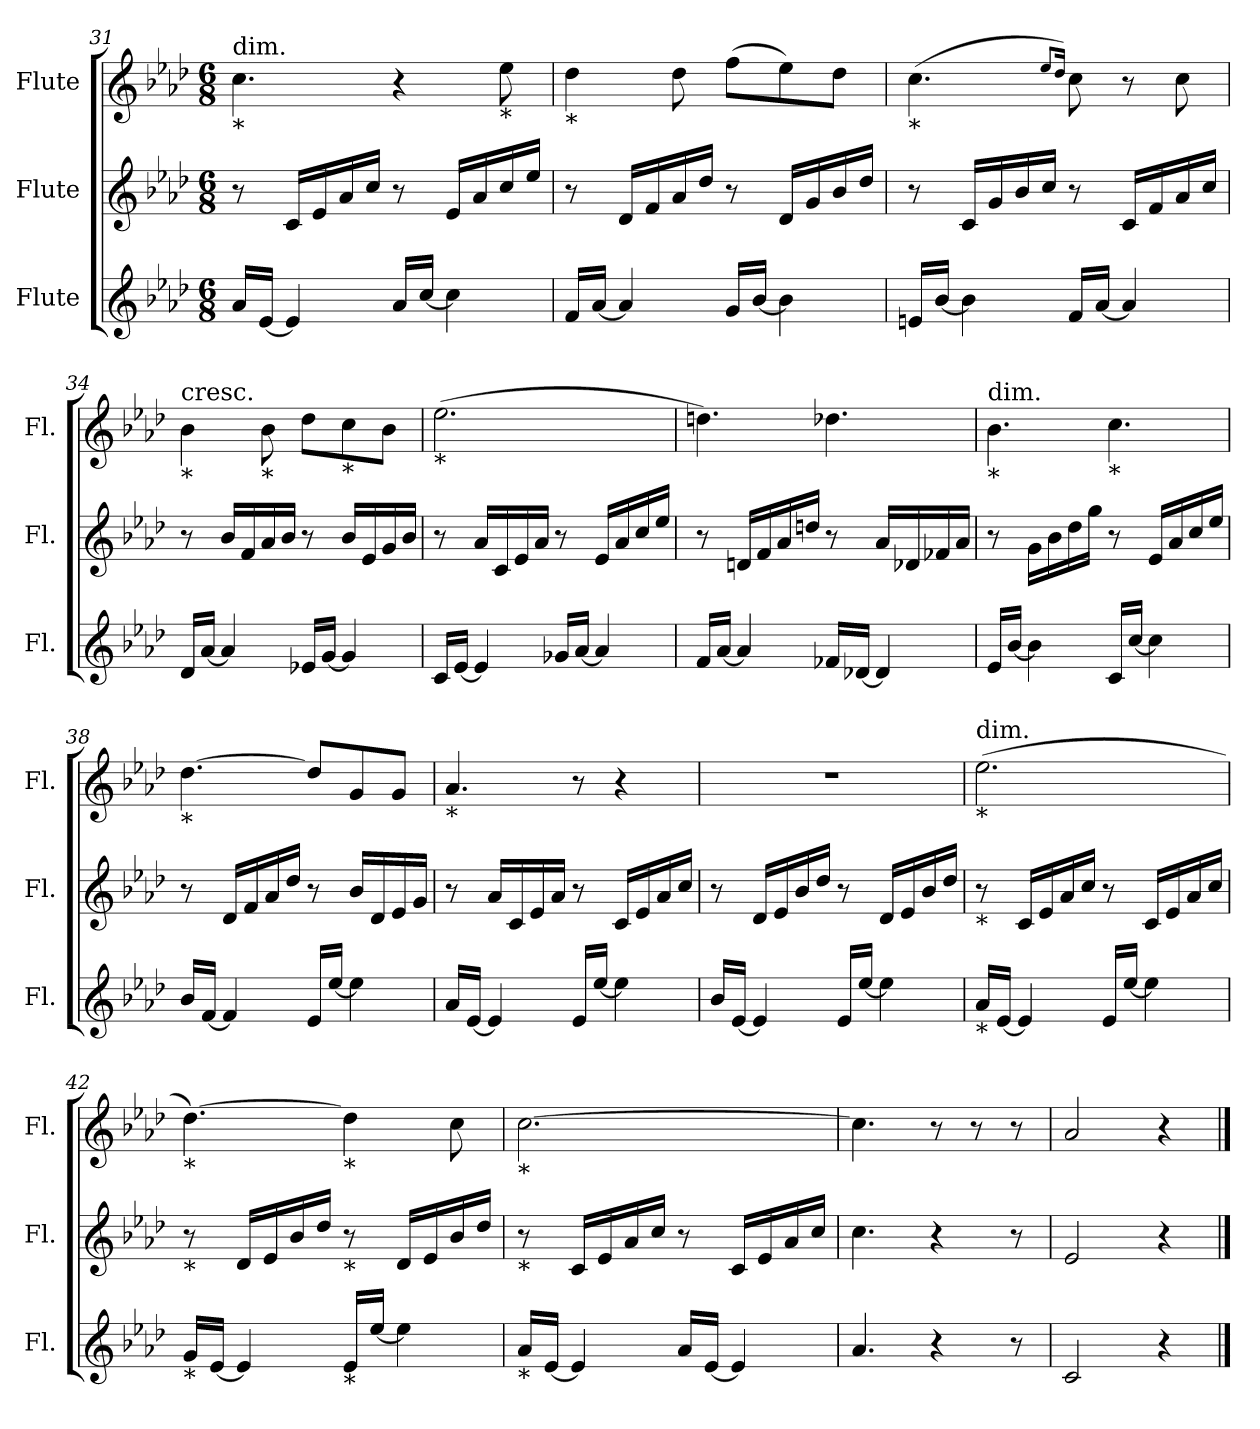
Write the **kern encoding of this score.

**kern	**kern	**kern
*part3	*part2	*part1
*staff3	*staff2	*staff1
*I"Flute	*I"Flute	*I"Flute
*I'Fl.	*I'Fl.	*I'Fl.
*clefG2	*clefG2	*clefG2
*k[b-e-a-d-]	*k[b-e-a-d-]	*k[b-e-a-d-]
*A-:	*A-:	*A-:
*M6/8	*M6/8	*M6/8
=31	=31	=31
!	!	!LO:TX:b:t=*
!	!	!LO:TX:a:t=dim.
16a-/LL	8r	4.cc\
[16e-/JJ	.	.
4e-/]	16c/LL	.
.	16e-/	.
.	16a-/	.
.	16cc/JJ	.
16a-/LL	8r	4r
[16cc/JJ	.	.
4cc\]	16e-/LL	.
.	16a-/	.
!	!	!LO:TX:b:t=*
.	16cc/	8ee-\
.	16ee-/JJ	.
!!LO:LB:g=z
=32	=32	=32
!	!	!LO:TX:b:t=*
16f/LL	8r	4dd-\
[16a-/JJ	.	.
4a-/]	16d-/LL	.
.	16f/	.
.	16a-/	8dd-\
.	16dd-/JJ	.
16g/LL	8r	(8ff\L
[16b-/JJ	.	.
4b-\]	16d-/LL	8ee-\)
.	16g/	.
.	16b-/	8dd-\J
.	16dd-/JJ	.
=33	=33	=33
!	!	!LO:TX:b:t=*
16en/LL	8r	(4.cc\
[16b-/JJ	.	.
4b-\]	16c/LL	.
.	16g/	.
.	16b-/	.
.	16cc/JJ	.
.	.	8qee-/L
.	.	16qdd-/Jk)
16f/LL	8r	8cc\
[16a-/JJ	.	.
4a-/]	16c/LL	8r
.	16f/	.
.	16a-/	8cc\
.	16cc/JJ	.
=34	=34	=34
!	!	!LO:TX:a:t=cresc.
!	!	!LO:TX:b:t=*
16d-/LL	8r	4b-\
[16a-/JJ	.	.
4a-/]	16b-/LL	.
.	16f/	.
!	!	!LO:TX:b:t=*
.	16a-/	8b-\
.	16b-/JJ	.
16e-X/LL	8r	8dd-\L
[16g/JJ	.	.
!	!	!LO:TX:b:t=*
4g/]	16b-/LL	8cc\
.	16e-/	.
.	16g/	8b-\J
.	16b-/JJ	.
!!LO:LB:g=z
=35	=35	=35
!	!	!LO:TX:b:t=*
16c/LL	8r	(2.ee-\
[16e-/JJ	.	.
4e-/]	16a-/LL	.
.	16c/	.
.	16e-/	.
.	16a-/JJ	.
16g-X/LL	8r	.
[16a-/JJ	.	.
4a-/]	16e-/LL	.
.	16a-/	.
.	16cc/	.
.	16ee-/JJ	.
=36	=36	=36
16f/LL	8r	4.ddn\)
[16a-/JJ	.	.
4a-/]	16dn/LL	.
.	16f/	.
.	16a-/	.
.	16ddn/JJ	.
16f-X/LL	8r	4.dd-X\
[16d-X/JJ	.	.
4d-/]	16a-/LL	.
.	16d-X/	.
.	16f-X/	.
.	16a-/JJ	.
=37	=37	=37
!	!	!LO:TX:a:t=dim.
!	!	!LO:TX:b:t=*
16e-/LL	8r	4.b-\
[16b-/JJ	.	.
4b-\]	16g\LL	.
.	16b-\	.
.	16dd-\	.
.	16gg\JJ	.
!	!	!LO:TX:b:t=*
16c/LL	8r	4.cc\
[16cc/JJ	.	.
4cc\]	16e-/LL	.
.	16a-/	.
.	16cc/	.
.	16ee-/JJ	.
!!LO:PB:g=z
=38	=38	=38
!	!	!LO:TX:b:t=*
16b-/LL	8r	[4.dd-\
[16f/JJ	.	.
4f/]	16d-/LL	.
.	16f/	.
.	16a-/	.
.	16dd-/JJ	.
16e-/LL	8r	8dd-/L]
[16ee-/JJ	.	.
4ee-\]	16b-/LL	8g/
.	16d-/	.
.	16e-/	8g/J
.	16g/JJ	.
=39	=39	=39
!	!	!LO:TX:b:t=*
16a-/LL	8r	4.a-/
[16e-/JJ	.	.
4e-/]	16a-/LL	.
.	16c/	.
.	16e-/	.
.	16a-/JJ	.
16e-/LL	8r	8r
[16ee-/JJ	.	.
4ee-\]	16c/LL	4r
.	16e-/	.
.	16a-/	.
.	16cc/JJ	.
=40	=40	=40
16b-/LL	8r	2.r
[16e-/JJ	.	.
4e-/]	16d-/LL	.
.	16e-/	.
.	16b-/	.
.	16dd-/JJ	.
16e-/LL	8r	.
[16ee-/JJ	.	.
4ee-\]	16d-/LL	.
.	16e-/	.
.	16b-/	.
.	16dd-/JJ	.
!!LO:LB:g=z
=41	=41	=41
!	!	!LO:TX:b:t=*
!	!	!LO:TX:a:t=dim.
!	!LO:TX:b:t=*	!
!LO:TX:b:t=*	!	!
16a-/LL	8r	(2.ee-\
[16e-/JJ	.	.
4e-/]	16c/LL	.
.	16e-/	.
.	16a-/	.
.	16cc/JJ	.
16e-/LL	8r	.
[16ee-/JJ	.	.
4ee-\]	16c/LL	.
.	16e-/	.
.	16a-/	.
.	16cc/JJ	.
=42	=42	=42
!	!	!LO:TX:b:t=*
!	!LO:TX:b:t=*	!
!LO:TX:b:t=*	!	!
16g/LL	8r	[4.dd-\)
[16e-/JJ	.	.
4e-/]	16d-/LL	.
.	16e-/	.
.	16b-/	.
.	16dd-/JJ	.
!	!	!LO:TX:b:t=*
!	!LO:TX:b:t=*	!
!LO:TX:b:t=*	!	!
16e-/LL	8r	4dd-\]
[16ee-/JJ	.	.
4ee-\]	16d-/LL	.
.	16e-/	.
.	16b-/	8cc\
.	16dd-/JJ	.
=43	=43	=43
!	!	!LO:TX:b:t=*
!	!LO:TX:b:t=*	!
!LO:TX:b:t=*	!	!
16a-/LL	8r	[2.cc\
[16e-/JJ	.	.
4e-/]	16c/LL	.
.	16e-/	.
.	16a-/	.
.	16cc/JJ	.
16a-/LL	8r	.
[16e-/JJ	.	.
4e-/]	16c/LL	.
.	16e-/	.
.	16a-/	.
.	16cc/JJ	.
=44	=44	=44
4.a-/	4.cc\	4.cc\]
4r	4r	8r
.	.	8r
8r	8r	8r
=45	=45	=45
2c/	2e-/	2a-/
4r	4r	4r
==	==	==
*-	*-	*-
